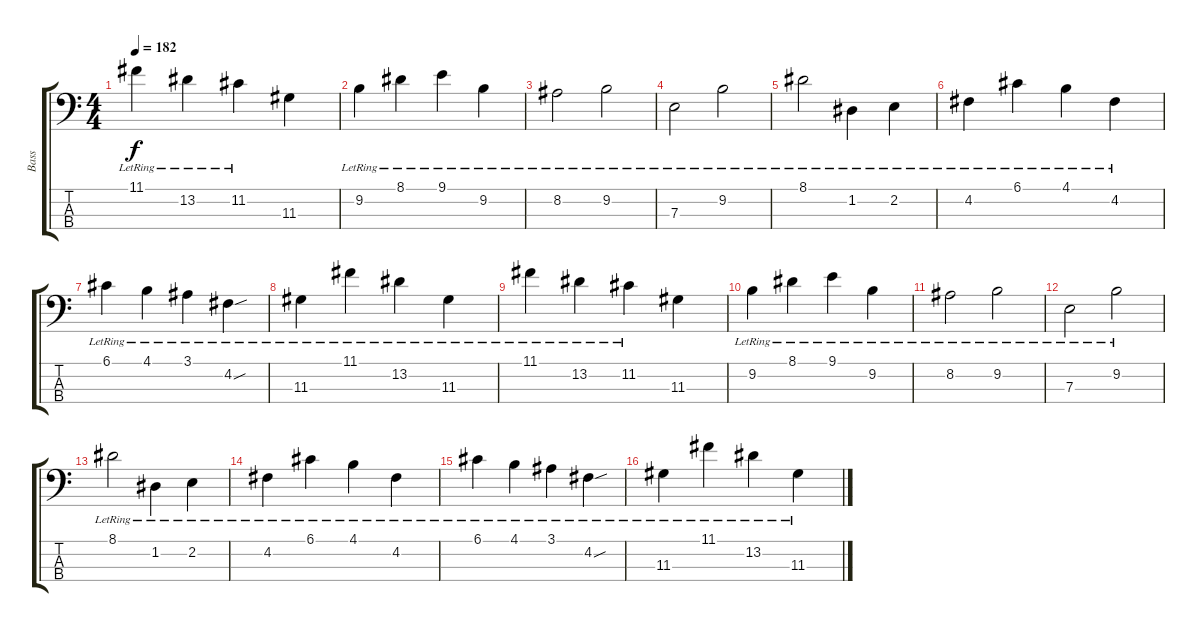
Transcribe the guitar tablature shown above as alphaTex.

\track ("Bass" "Bass") {instrument electricbasspick}
\staff {score tabs}
\tuning (G2 D2 A1 E1) {hide}
\ts (4 4)
\tempo 182
\clef f4
\ks c
11.1{lr}.4{dy f} 13.2{lr}.4 11.2{lr}.4 11.3.4 |
9.2{lr}.4 8.1{lr}.4 9.1{lr}.4 9.2{lr}.4 |
8.2{lr}.2 9.2{lr}.2 |
7.3{lr}.2 9.2{lr}.2 |
8.1{lr}.2 1.2{lr}.4 2.2{lr}.4 |
4.2{lr}.4 6.1{lr}.4 4.1{lr}.4 4.2{lr}.4 |
6.1{lr}.4 4.1{lr}.4 3.1{lr}.4 4.2{sou lr}.4 |
11.3{lr}.4 11.1{lr}.4 13.2{lr}.4 11.3{lr}.4 |
11.1{lr}.4 13.2{lr}.4 11.2{lr}.4 11.3.4 |
9.2{lr}.4 8.1{lr}.4 9.1{lr}.4 9.2{lr}.4 |
8.2{lr}.2 9.2{lr}.2 |
7.3{lr}.2 9.2{lr}.2 |
8.1{lr}.2 1.2{lr}.4 2.2{lr}.4 |
4.2{lr}.4 6.1{lr}.4 4.1{lr}.4 4.2{lr}.4 |
6.1{lr}.4 4.1{lr}.4 3.1{lr}.4 4.2{sou lr}.4 |
11.3{lr}.4 11.1{lr}.4 13.2{lr}.4 11.3{lr}.4
